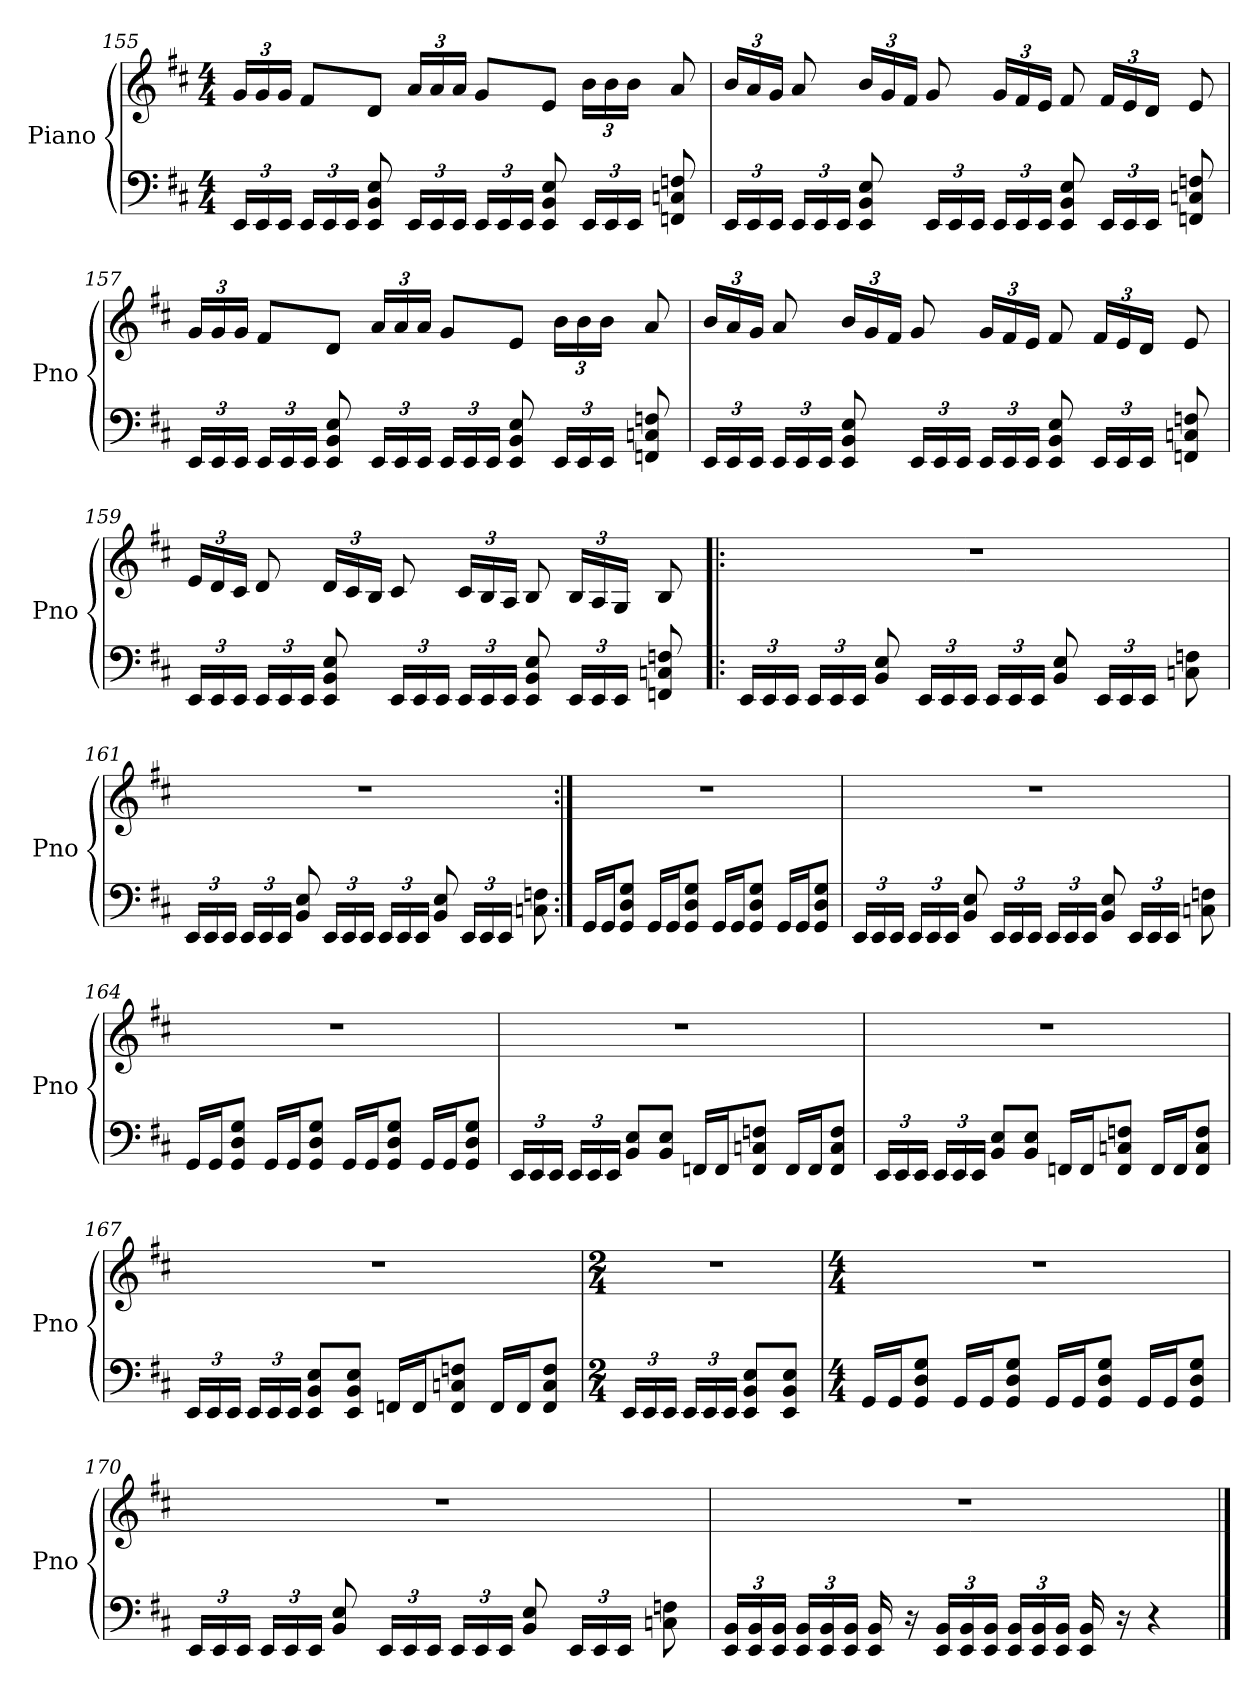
**kern	**kern
*part1	*part1
*staff2	*staff1
*I"Piano	*
*I'Pno	*
!!LO:LB:g=z
*clefF4	*clefG2
*k[f#c#]	*k[f#c#]
*D:	*D:
*M4/4	*M4/4
*Xbrackettup	*Xbrackettup
=155	=155
24EE/LL	24g/LL
24EE/	24g/
24EE/JJ	24g/JJ
24EE/LL	8f#/L
24EE/	.
24EE/JJ	.
8EE/ 8BB/ 8E/	8d/J
24EE/LL	24a/LL
24EE/	24a/
24EE/JJ	24a/JJ
24EE/LL	8g/L
24EE/	.
24EE/JJ	.
8EE/ 8BB/ 8E/	8e/J
24EE/LL	24b\LL
24EE/	24b\
24EE/JJ	24b\JJ
8FFn/ 8Cn/ 8Fn/	8a/
=156	=156
24EE/LL	24b/LL
24EE/	24a/
24EE/JJ	24g/JJ
24EE/LL	8a/
24EE/	.
24EE/JJ	.
8EE/ 8BB/ 8E/	24b/LL
.	24g/
.	24f#/JJ
24EE/LL	8g/
24EE/	.
24EE/JJ	.
24EE/LL	24g/LL
24EE/	24f#/
24EE/JJ	24e/JJ
8EE/ 8BB/ 8E/	8f#/
24EE/LL	24f#/LL
24EE/	24e/
24EE/JJ	24d/JJ
8FFn/ 8Cn/ 8Fn/	8e/
!!LO:LB:g=z
=157	=157
24EE/LL	24g/LL
24EE/	24g/
24EE/JJ	24g/JJ
24EE/LL	8f#/L
24EE/	.
24EE/JJ	.
8EE/ 8BB/ 8E/	8d/J
24EE/LL	24a/LL
24EE/	24a/
24EE/JJ	24a/JJ
24EE/LL	8g/L
24EE/	.
24EE/JJ	.
8EE/ 8BB/ 8E/	8e/J
24EE/LL	24b\LL
24EE/	24b\
24EE/JJ	24b\JJ
8FFn/ 8Cn/ 8Fn/	8a/
=158	=158
24EE/LL	24b/LL
24EE/	24a/
24EE/JJ	24g/JJ
24EE/LL	8a/
24EE/	.
24EE/JJ	.
8EE/ 8BB/ 8E/	24b/LL
.	24g/
.	24f#/JJ
24EE/LL	8g/
24EE/	.
24EE/JJ	.
24EE/LL	24g/LL
24EE/	24f#/
24EE/JJ	24e/JJ
8EE/ 8BB/ 8E/	8f#/
24EE/LL	24f#/LL
24EE/	24e/
24EE/JJ	24d/JJ
8FFn/ 8Cn/ 8Fn/	8e/
!!LO:LB:g=z
=159	=159
24EE/LL	24e/LL
24EE/	24d/
24EE/JJ	24c#/JJ
24EE/LL	8d/
24EE/	.
24EE/JJ	.
8EE/ 8BB/ 8E/	24d/LL
.	24c#/
.	24B/JJ
24EE/LL	8c#/
24EE/	.
24EE/JJ	.
24EE/LL	24c#/LL
24EE/	24B/
24EE/JJ	24A/JJ
8EE/ 8BB/ 8E/	8B/
24EE/LL	24B/LL
24EE/	24A/
24EE/JJ	24G/JJ
8FFn/ 8Cn/ 8Fn/	8B/
=160!|:	=160!|:
24EE/LL	1r
24EE/	.
24EE/JJ	.
24EE/LL	.
24EE/	.
24EE/JJ	.
8BB/ 8E/	.
24EE/LL	.
24EE/	.
24EE/JJ	.
24EE/LL	.
24EE/	.
24EE/JJ	.
8BB/ 8E/	.
24EE/LL	.
24EE/	.
24EE/JJ	.
8Cn\ 8Fn\	.
!!LO:LB:g=z
=161	=161
24EE/LL	1r
24EE/	.
24EE/JJ	.
24EE/LL	.
24EE/	.
24EE/JJ	.
8BB/ 8E/	.
24EE/LL	.
24EE/	.
24EE/JJ	.
24EE/LL	.
24EE/	.
24EE/JJ	.
8BB/ 8E/	.
24EE/LL	.
24EE/	.
24EE/JJ	.
8Cn\ 8Fn\	.
=162:|!	=162:|!
16GG/LL	1r
16GG/J	.
8GG/ 8D/ 8G/J	.
16GG/LL	.
16GG/J	.
8GG/ 8D/ 8G/J	.
16GG/LL	.
16GG/J	.
8GG/ 8D/ 8G/J	.
16GG/LL	.
16GG/J	.
8GG/ 8D/ 8G/J	.
!!LO:LB:g=z
=163	=163
24EE/LL	1r
24EE/	.
24EE/JJ	.
24EE/LL	.
24EE/	.
24EE/JJ	.
8BB/ 8E/	.
24EE/LL	.
24EE/	.
24EE/JJ	.
24EE/LL	.
24EE/	.
24EE/JJ	.
8BB/ 8E/	.
24EE/LL	.
24EE/	.
24EE/JJ	.
8Cn\ 8Fn\	.
=164	=164
16GG/LL	1r
16GG/J	.
8GG/ 8D/ 8G/J	.
16GG/LL	.
16GG/J	.
8GG/ 8D/ 8G/J	.
16GG/LL	.
16GG/J	.
8GG/ 8D/ 8G/J	.
16GG/LL	.
16GG/J	.
8GG/ 8D/ 8G/J	.
!!LO:PB:g=z
=165	=165
24EE/LL	1r
24EE/	.
24EE/JJ	.
24EE/LL	.
24EE/	.
24EE/JJ	.
8BB/ 8E/L	.
8BB/ 8E/J	.
16FFn/LL	.
16FF/J	.
8FF/ 8Cn/ 8Fn/J	.
16FF/LL	.
16FF/J	.
8FF/ 8C/ 8F/J	.
=166	=166
24EE/LL	1r
24EE/	.
24EE/JJ	.
24EE/LL	.
24EE/	.
24EE/JJ	.
8BB/ 8E/L	.
8BB/ 8E/J	.
16FFn/LL	.
16FF/J	.
8FF/ 8Cn/ 8Fn/J	.
16FF/LL	.
16FF/J	.
8FF/ 8C/ 8F/J	.
!!LO:LB:g=z
=167	=167
24EE/LL	1r
24EE/	.
24EE/JJ	.
24EE/LL	.
24EE/	.
24EE/JJ	.
8EE/ 8BB/ 8E/L	.
8EE/ 8BB/ 8E/J	.
16FFn/LL	.
16FF/J	.
8FF/ 8Cn/ 8Fn/J	.
16FF/LL	.
16FF/J	.
8FF/ 8C/ 8F/J	.
=168	=168
*M2/4	*M2/4
24EE/LL	2r
24EE/	.
24EE/JJ	.
24EE/LL	.
24EE/	.
24EE/JJ	.
8EE/ 8BB/ 8E/L	.
8EE/ 8BB/ 8E/J	.
=169	=169
*M4/4	*M4/4
16GG/LL	1r
16GG/J	.
8GG/ 8D/ 8G/J	.
16GG/LL	.
16GG/J	.
8GG/ 8D/ 8G/J	.
16GG/LL	.
16GG/J	.
8GG/ 8D/ 8G/J	.
16GG/LL	.
16GG/J	.
8GG/ 8D/ 8G/J	.
!!LO:LB:g=z
=170	=170
24EE/LL	1r
24EE/	.
24EE/JJ	.
24EE/LL	.
24EE/	.
24EE/JJ	.
8BB/ 8E/	.
24EE/LL	.
24EE/	.
24EE/JJ	.
24EE/LL	.
24EE/	.
24EE/JJ	.
8BB/ 8E/	.
24EE/LL	.
24EE/	.
24EE/JJ	.
8Cn\ 8Fn\	.
=171	=171
24EE/ 24BB/LL	1r
24EE/ 24BB/	.
24EE/ 24BB/JJ	.
24EE/ 24BB/LL	.
24EE/ 24BB/	.
24EE/ 24BB/JJ	.
16EE/ 16BB/	.
16r	.
24EE/ 24BB/LL	.
24EE/ 24BB/	.
24EE/ 24BB/JJ	.
24EE/ 24BB/LL	.
24EE/ 24BB/	.
24EE/ 24BB/JJ	.
16EE/ 16BB/	.
16r	.
4r	.
==	==
*-	*-
